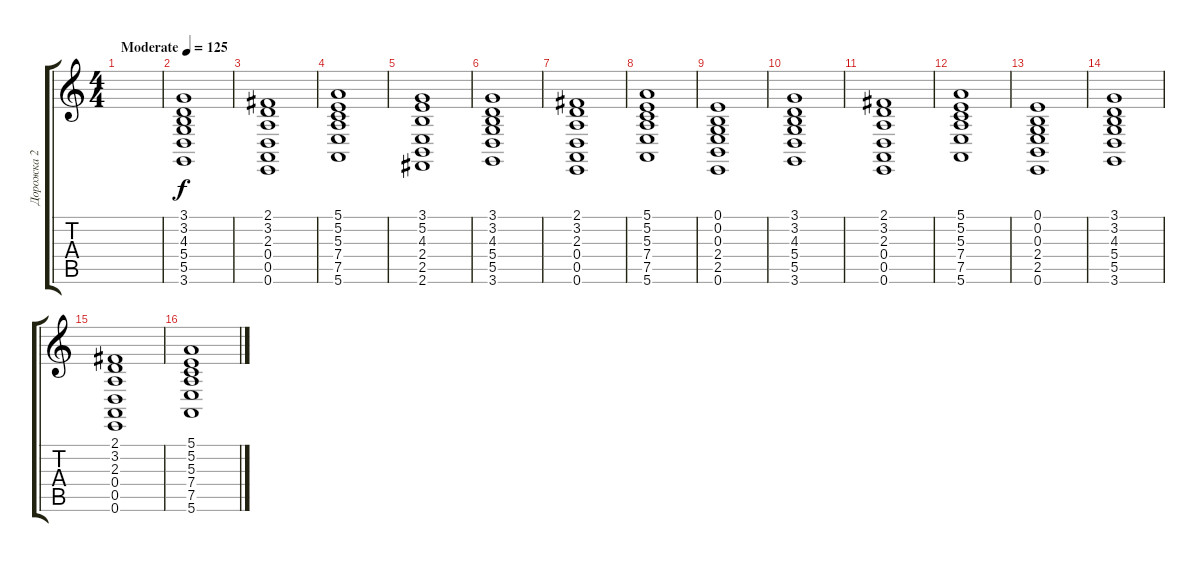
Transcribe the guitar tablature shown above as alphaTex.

\track ("Дорожка 2" "Дорожка 2") {instrument stringensemble1}
\staff {score tabs}
\tuning (E4 B3 G3 D3 A2 E2) {hide}
\ts (4 4)
\tempo (125 "Moderate")
\clef g2
\ks c
|
(3.1 3.2 4.3 5.4 5.5 3.6).1 |
(2.1 3.2 2.3 0.4 0.5 0.6).1 |
(5.1 5.2 5.3 7.4 7.5 5.6).1 |
(3.1 5.2 4.3 2.4 2.5 2.6).1 |
(3.1 3.2 4.3 5.4 5.5 3.6).1 |
(2.1 3.2 2.3 0.4 0.5 0.6).1 |
(5.1 5.2 5.3 7.4 7.5 5.6).1 |
(0.1 0.2 0.3 2.4 2.5 0.6).1 |
(3.1 3.2 4.3 5.4 5.5 3.6).1 |
(2.1 3.2 2.3 0.4 0.5 0.6).1 |
(5.1 5.2 5.3 7.4 7.5 5.6).1 |
(0.1 0.2 0.3 2.4 2.5 0.6).1 |
(3.1 3.2 4.3 5.4 5.5 3.6).1 |
(2.1 3.2 2.3 0.4 0.5 0.6).1 |
(5.1 5.2 5.3 7.4 7.5 5.6).1
